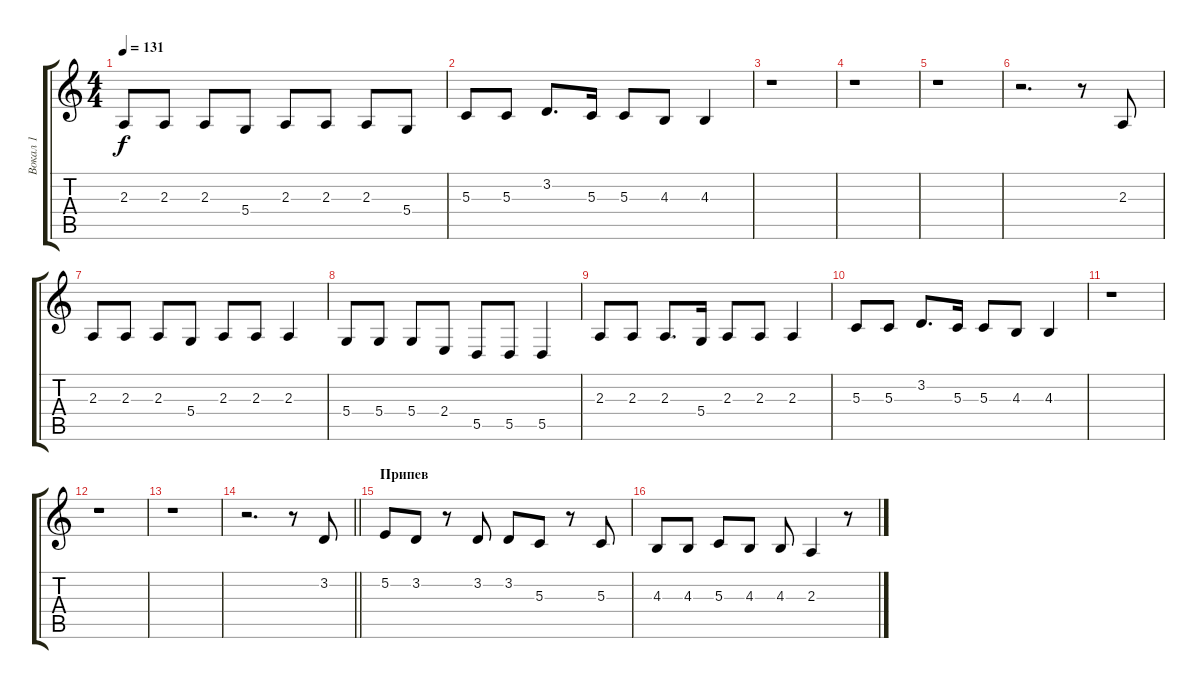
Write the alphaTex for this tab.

\track ("Вокал 1" "Вокал 1") {instrument tenorsax}
\staff {score tabs}
\tuning (E4 B3 G3 D3 A2 E2) {hide}
\ts (4 4)
\tempo 131
\clef g2
\ks c
2.3.8{dy f} 2.3.8 2.3.8 5.4.8 2.3.8 2.3.8 2.3.8 5.4.8 |
5.3.8 5.3.8 3.2.8{d} 5.3.16 5.3.8 4.3.8 4.3.4 |
r.1 |
r.1 |
r.1 |
r.2{d} r.8 2.3.8 |
2.3.8 2.3.8 2.3.8 5.4.8 2.3.8 2.3.8 2.3.4 |
5.4.8 5.4.8 5.4.8 2.4.8 5.5.8 5.5.8 5.5.4 |
2.3.8 2.3.8 2.3.8{d} 5.4.16 2.3.8 2.3.8 2.3.4 |
5.3.8 5.3.8 3.2.8{d} 5.3.16 5.3.8 4.3.8 4.3.4 |
r.1 |
r.1 |
r.1 |
\barLineRight lightlight
r.2{d} r.8 3.2.8 |
\section ("" "Припев")
5.2.8 3.2.8 r.8 3.2.8 3.2.8 5.3.8 r.8 5.3.8 |
4.3.8 4.3.8 5.3.8 4.3.8 4.3.8 2.3.4 r.8
